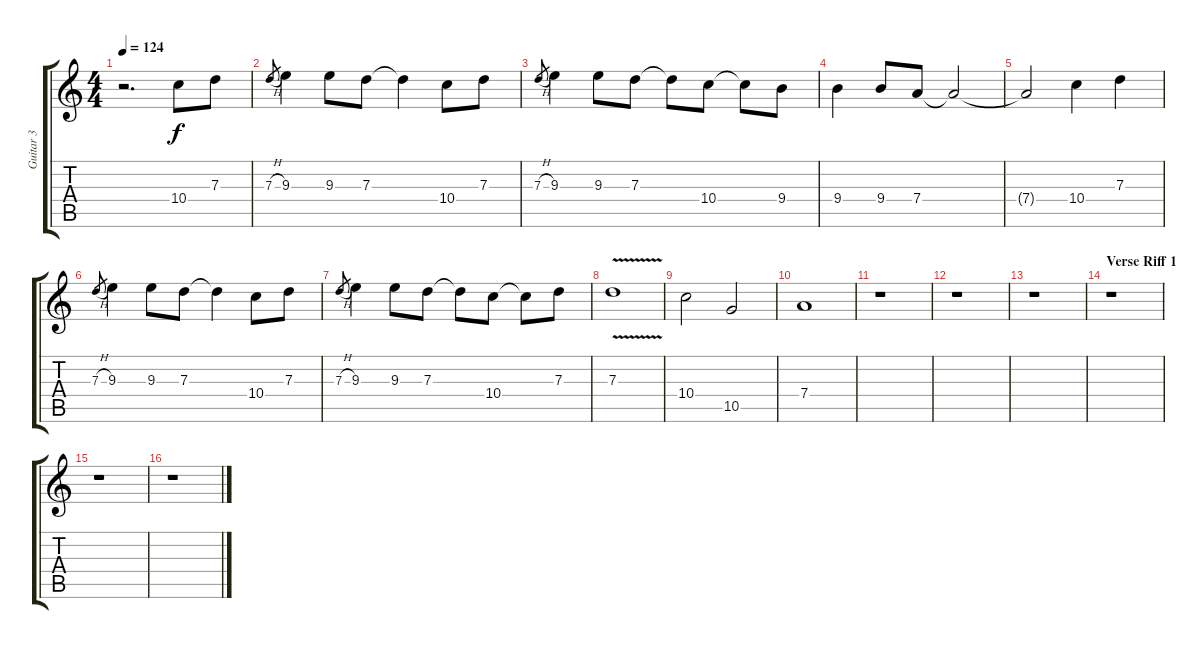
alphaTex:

\track ("Guitar 3" "Guitar 3") {instrument distortionguitar}
\staff {score tabs}
\tuning (E4 B3 G3 D3 A2 E2) {hide}
\ts (4 4)
\tempo 124
\clef g2
\ks c
r.2{d dy f} 10.4.8 7.3.8 |
7.3{h}.8{gr} 9.3.4 9.3.8 7.3.8 7.3{t}.4 10.4.8 7.3.8 |
7.3{h}.8{gr} 9.3.4 9.3.8 7.3.8 7.3{t}.8 10.4.8 10.4{t}.8 9.4.8 |
9.4.4 9.4.8 7.4.8 7.4{t}.2 |
7.4{t}.2 10.4.4 7.3.4 |
7.3{h}.8{gr} 9.3.4 9.3.8 7.3.8 7.3{t}.4 10.4.8 7.3.8 |
7.3{h}.8{gr} 9.3.4 9.3.8 7.3.8 7.3{t}.8 10.4.8 10.4{t}.8 7.3.8 |
7.3{v}.1 |
10.4.2 10.5.2 |
7.4.1 |
r.1 |
r.1 |
r.1 |
\section ("" "Verse Riff 1")
r.1 |
r.1 |
r.1
